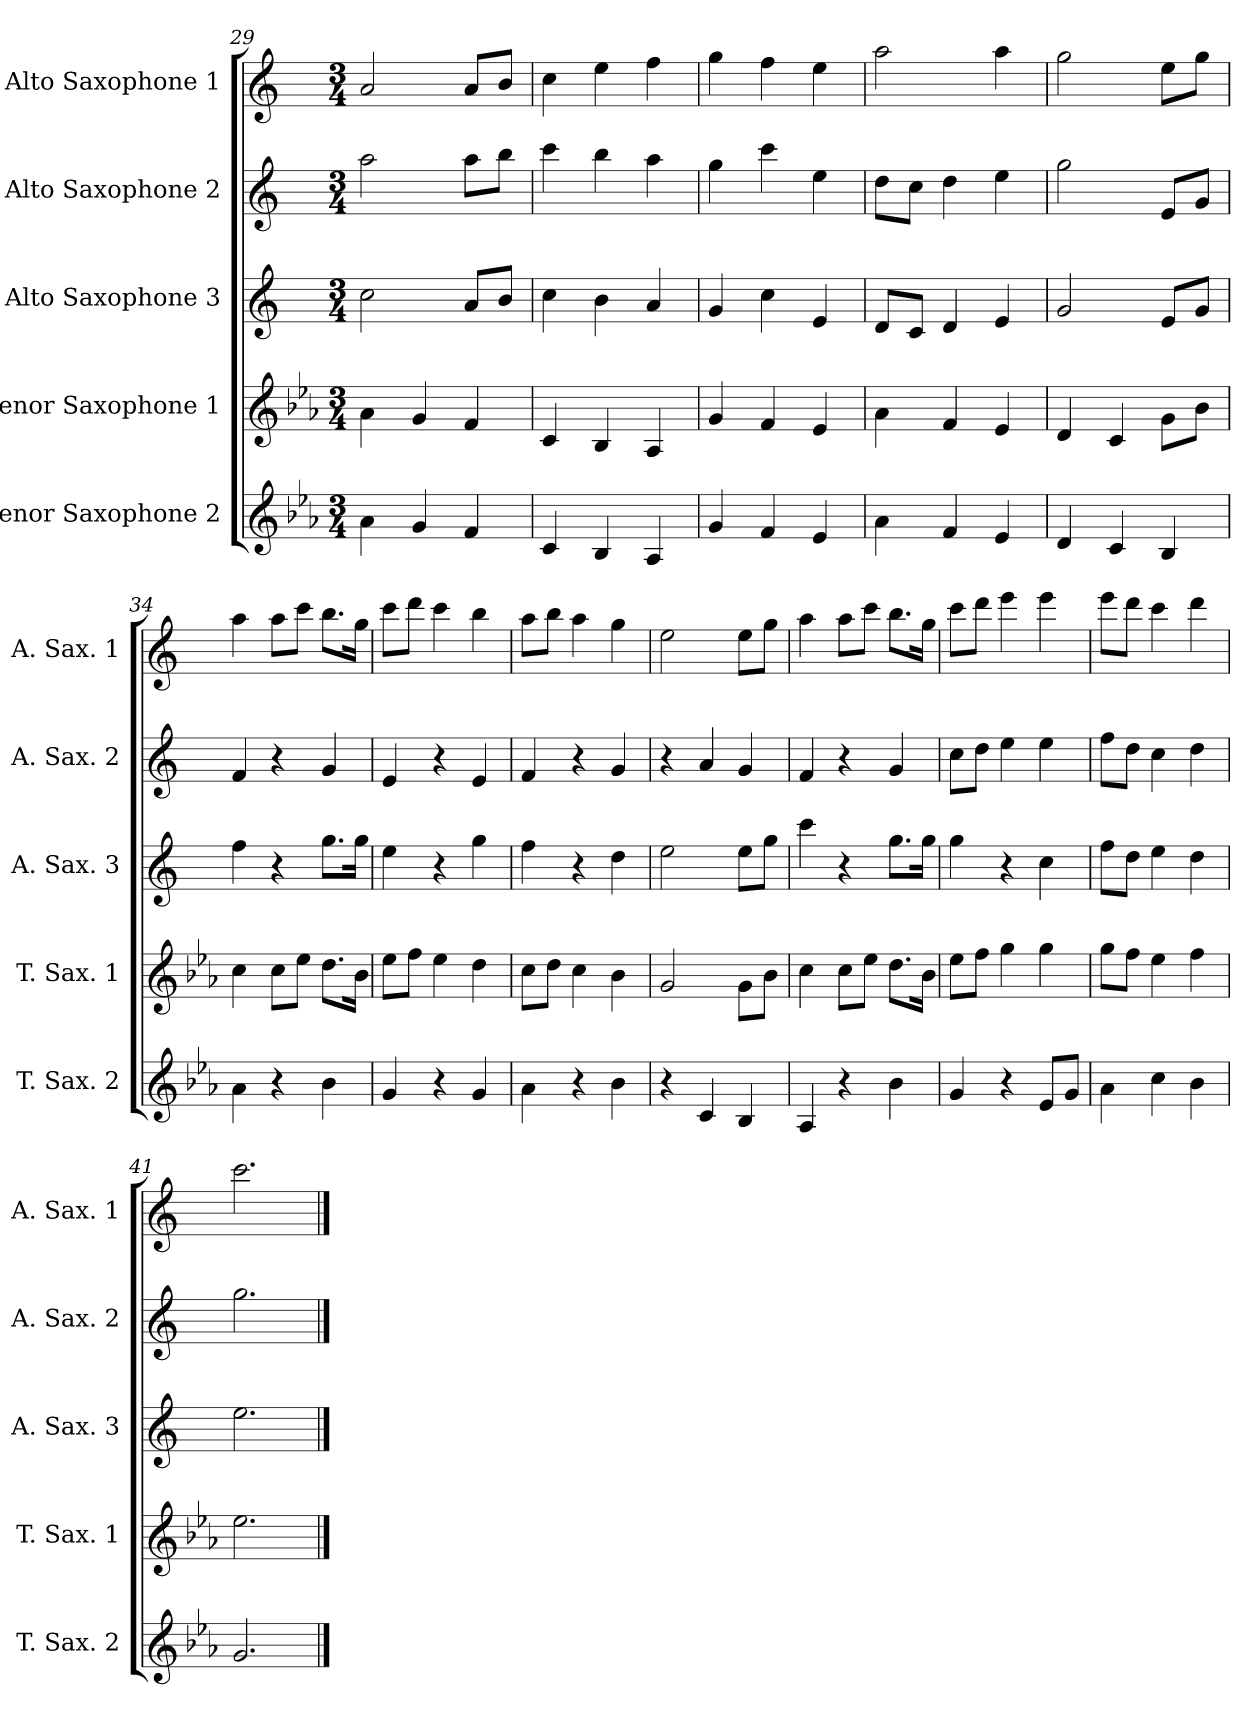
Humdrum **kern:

**kern	**kern	**kern	**kern	**kern
*part5	*part4	*part3	*part2	*part1
*staff5	*staff4	*staff3	*staff2	*staff1
*I"Tenor Saxophone 2	*I"Tenor Saxophone 1	*I"Alto Saxophone 3	*I"Alto Saxophone 2	*I"Alto Saxophone 1
*I'T. Sax. 2	*I'T. Sax. 1	*I'A. Sax. 3	*I'A. Sax. 2	*I'A. Sax. 1
*clefG2	*clefG2	*clefG2	*clefG2	*clefG2
*ITrd8c14	*ITrd8c14	*ITrd5c9	*ITrd5c9	*ITrd5c9
*k[b-e-a-]	*k[b-e-a-]	*k[b-e-a-]	*k[b-e-a-]	*k[b-e-a-]
*M3/4	*M3/4	*M3/4	*M3/4	*M3/4
=29	=29	=29	=29	=29
4A-\	4A-\	2e-\	2cc\	2c/
4G/	4G/	.	.	.
4F/	4F/	8c/L	8cc\L	8c/L
.	.	8d/J	8dd\J	8d/J
=30	=30	=30	=30	=30
4C/	4C/	4e-\	4ee-\	4e-\
4BB-/	4BB-/	4d\	4dd\	4g\
4AA-/	4AA-/	4c/	4cc\	4a-\
!!LO:PB:g=z
=31	=31	=31	=31	=31
4G/	4G/	4B-/	4b-\	4b-\
4F/	4F/	4e-\	4ee-\	4a-\
4E-/	4E-/	4G/	4g\	4g\
=32	=32	=32	=32	=32
4A-\	4A-\	8F/L	8f\L	2cc\
.	.	8E-/J	8e-\J	.
4F/	4F/	4F/	4f\	.
4E-/	4E-/	4G/	4g\	4cc\
=33	=33	=33	=33	=33
4D/	4D/	2B-/	2b-\	2b-\
4C/	4C/	.	.	.
4BB-/	8G\L	8G/L	8G/L	8g\L
.	8B-\J	8B-/J	8B-/J	8b-\J
=34	=34	=34	=34	=34
4A-\	4c\	4a-\	4A-/	4cc\
4r	8c\L	4r	4r	8cc\L
.	8e-\J	.	.	8ee-\J
4B-\	8.d\L	8.b-\L	4B-/	8.dd\L
.	16B-\Jk	16b-\Jk	.	16b-\Jk
=35	=35	=35	=35	=35
4G/	8e-\L	4g\	4G/	8ee-\L
.	8f\J	.	.	8ff\J
4r	4e-\	4r	4r	4ee-\
4G/	4d\	4b-\	4G/	4dd\
=36	=36	=36	=36	=36
4A-\	8c\L	4a-\	4A-/	8cc\L
.	8d\J	.	.	8dd\J
4r	4c\	4r	4r	4cc\
4B-\	4B-\	4f\	4B-/	4b-\
=37	=37	=37	=37	=37
4r	2G/	2g\	4r	2g\
4C/	.	.	4c/	.
4BB-/	8G\L	8g\L	4B-/	8g\L
.	8B-\J	8b-\J	.	8b-\J
!!LO:LB:g=z
=38	=38	=38	=38	=38
4AA-/	4c\	4ee-\	4A-/	4cc\
4r	8c\L	4r	4r	8cc\L
.	8e-\J	.	.	8ee-\J
4B-\	8.d\L	8.b-\L	4B-/	8.dd\L
.	16B-\Jk	16b-\Jk	.	16b-\Jk
=39	=39	=39	=39	=39
4G/	8e-\L	4b-\	8e-\L	8ee-\L
.	8f\J	.	8f\J	8ff\J
4r	4g\	4r	4g\	4gg\
8E-/L	4g\	4e-\	4g\	4gg\
8G/J	.	.	.	.
=40	=40	=40	=40	=40
4A-\	8g\L	8a-\L	8a-\L	8gg\L
.	8f\J	8f\J	8f\J	8ff\J
4c\	4e-\	4g\	4e-\	4ee-\
4B-\	4f\	4f\	4f\	4ff\
=41	=41	=41	=41	=41
2.G/	2.e-\	2.g\	2.b-\	2.ee-\
==	==	==	==	==
*-	*-	*-	*-	*-
